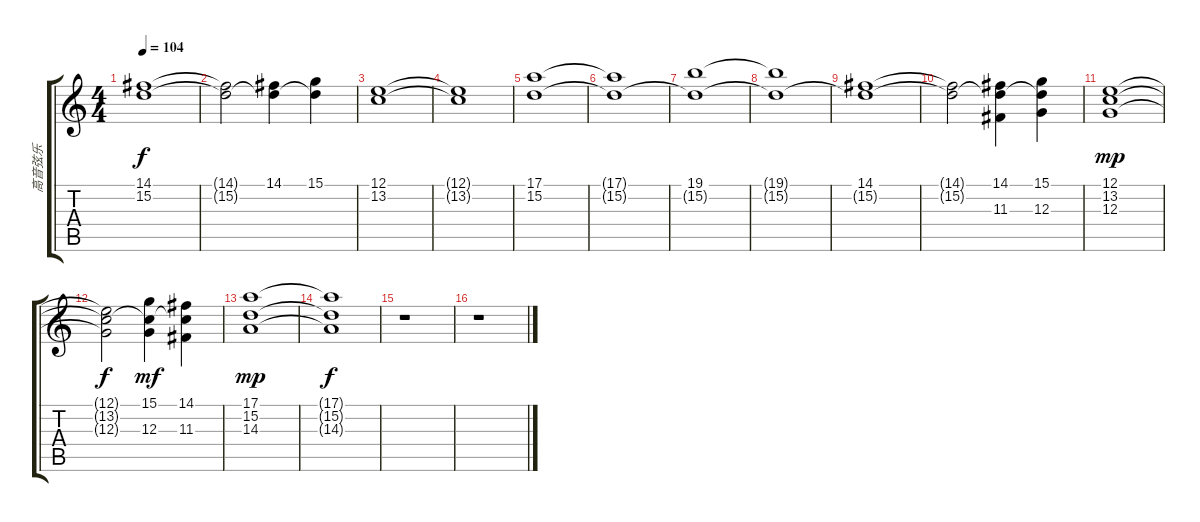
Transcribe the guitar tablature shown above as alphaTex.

\track ("高音弦乐" "高音弦乐") {instrument stringensemble2}
\staff {score tabs}
\tuning (E4 B3 G3 D3 A2 E2) {hide}
\ts (4 4)
\tempo 104
\clef g2
\ks c
(14.1 15.2{t}).1{dy f} |
(14.1{t} 15.2{t}).2 (14.1 15.2{t}).4 (15.1 15.2{t}).4 |
(12.1 13.2).1 |
(12.1{t} 13.2{t}).1 |
(17.1 15.2).1 |
(17.1{t} 15.2{t}).1 |
(19.1 15.2{t}).1 |
(19.1{t} 15.2{t}).1 |
(14.1 15.2{t}).1 |
(14.1{t} 15.2{t}).2 (14.1 15.2{t} 11.3).4 (15.1 15.2{t} 12.3).4 |
(12.1 13.2 12.3).1{dy mp} |
(12.1{t} 13.2{t} 12.3{t}).2{dy f} (15.1 13.2{t} 12.3).4{dy mf} (14.1 13.2{t} 11.3).4 |
(17.1 15.2 14.3).1{dy mp} |
(17.1{t} 15.2{t} 14.3{t}).1{dy f} |
r.1 |
r.1
